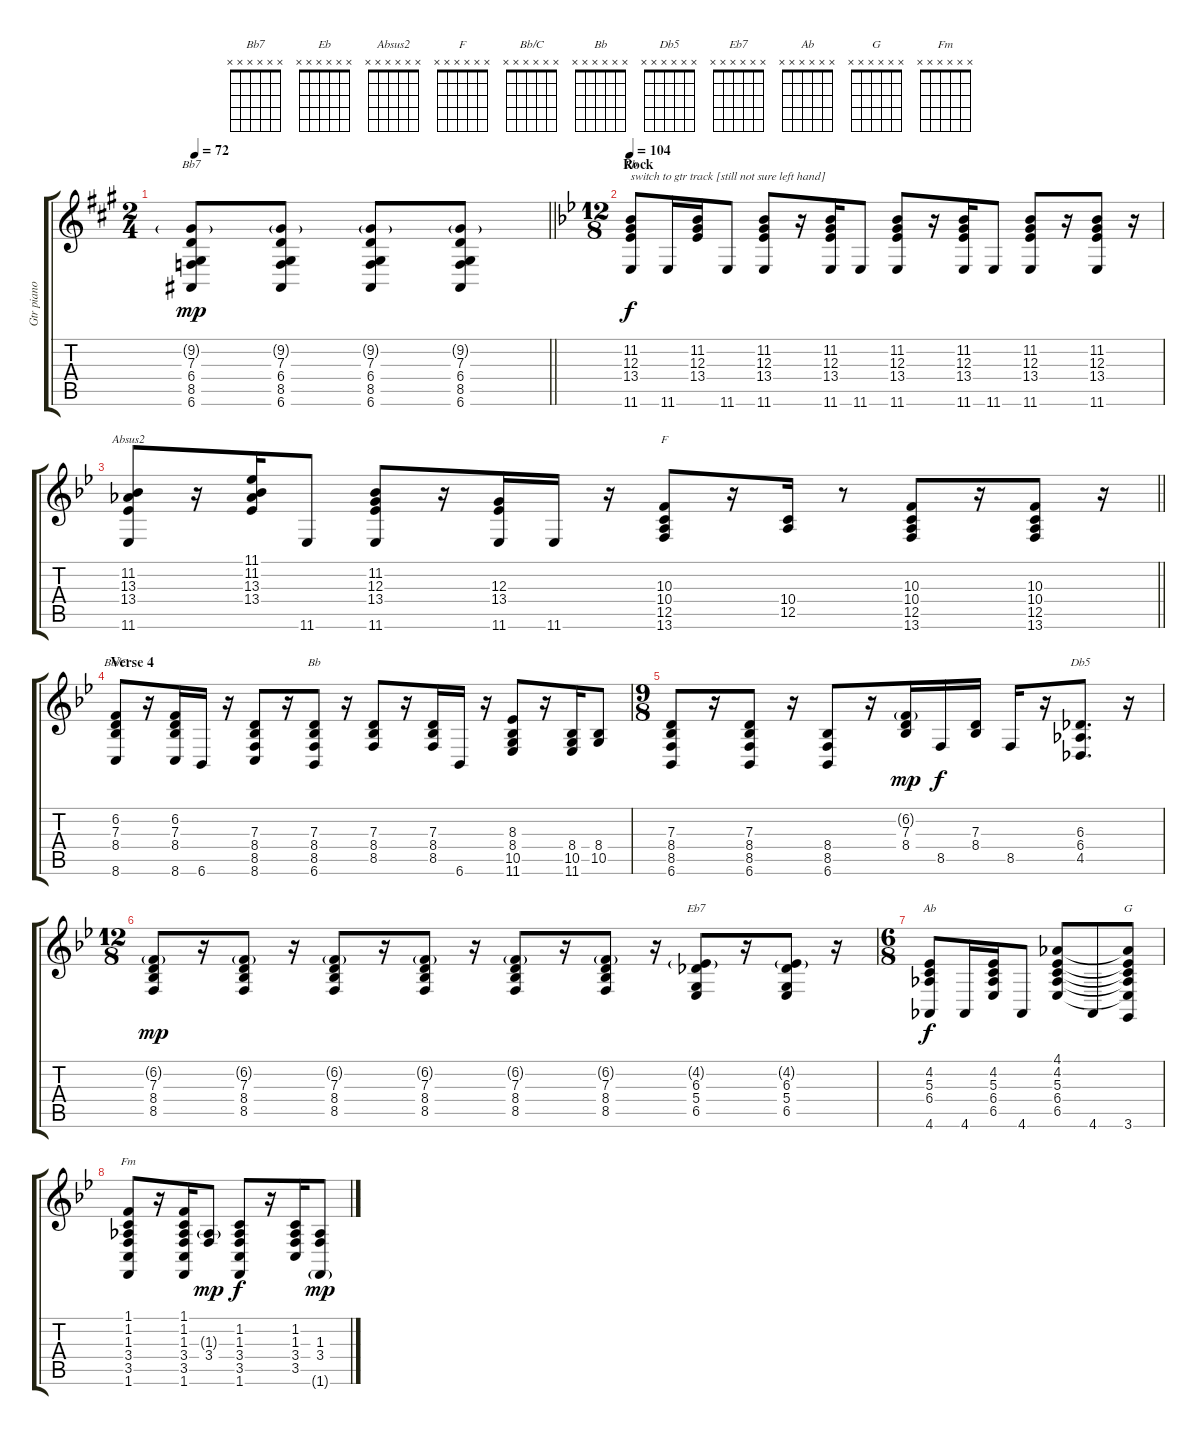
\track ("Gtr piano adap (optional)" "Gtr piano ") {instrument acousticgrandpiano}
\staff {score tabs}
\tuning (E4 B3 G3 D3 A2 E2) {hide}
\chord ("Bb7" x x x x x x)
\chord ("Eb" x x x x x x)
\chord ("Absus2" x x x x x x)
\chord ("F" x x x x x x)
\chord ("Bb/C" x x x x x x)
\chord ("Bb" x x x x x x)
\chord ("Db5" x x x x x x)
\chord ("Eb7" x x x x x x)
\chord ("Ab" x x x x x x)
\chord ("G" x x x x x x)
\chord ("Fm" x x x x x x)
\ts (2 4)
\tempo 72
\clef g2
\barLineRight lightlight
\ks a
(9.2{g} 7.3 6.4 8.5 6.6).8{ch "Bb7" dy mp} (9.2{g} 7.3 6.4 8.5 6.6).8 (9.2{g} 7.3 6.4 8.5 6.6).8 (9.2{g} 7.3 6.4 8.5 6.6).8 |
\ts (12 8)
\section ("" "Rock")
\tempo 105
\tempo 104
\ks bb
(11.2 12.3 13.4 11.6).8{ch "Eb" txt "switch to gtr track [still not sure left hand]" dy f} 11.6.16 (11.2 12.3 13.4).16 11.6.8 (11.2 12.3 13.4 11.6).8 r.16 (11.2 12.3 13.4 11.6).16 11.6.8 (11.2 12.3 13.4 11.6).8 r.16 (11.2 12.3 13.4 11.6).16 11.6.8 (11.2 12.3 13.4 11.6).8 r.16 (11.2 12.3 13.4 11.6).8 r.16 |
\barLineRight lightlight
(11.2 13.3 13.4 11.6).8{ch "Absus2"} r.16 (11.1 11.2 13.3 13.4).16 11.6.8 (11.2 12.3 13.4 11.6).8 r.16 (12.3 13.4 11.6).16 11.6.16 r.16 (10.3 10.4 12.5 13.6).8{ch "F"} r.16 (10.4 12.5).16 r.8 (10.3 10.4 12.5 13.6).8 r.16 (10.3 10.4 12.5 13.6).8 r.16 |
\section ("" "Verse 4")
(6.2 7.3 8.4 8.6).8{ch "Bb/C"} r.16 (6.2 7.3 8.4 8.6).16 6.6.16 r.16 (7.3 8.4 8.5 8.6).8 r.16 (7.3 8.4 8.5 6.6).8{ch "Bb"} r.16 (7.3 8.4 8.5).8 r.16 (7.3 8.4 8.5).16 6.6.16 r.16 (8.3 8.4 10.5 11.6).8 r.16 (8.4 10.5 11.6).16 (8.4 10.5).8 |
\ts (9 8)
(7.3 8.4 8.5 6.6).8 r.16 (7.3 8.4 8.5 6.6).8 r.16 (8.4 8.5 6.6).8 r.16 (6.2{g} 7.3 8.4).16{dy mp} 8.5.16{dy f} (7.3 8.4).16 8.5.16 r.16 (6.3 6.4 4.5).8{d ch "Db5"} r.16 |
\ts (12 8)
(6.2{g} 7.3 8.4 8.5).8{dy mp} r.16 (6.2{g} 7.3 8.4 8.5).8 r.16 (6.2{g} 7.3 8.4 8.5).8 r.16 (6.2{g} 7.3 8.4 8.5).8 r.16 (6.2{g} 7.3 8.4 8.5).8 r.16 (6.2{g} 7.3 8.4 8.5).8 r.16 (4.2{g} 6.3 5.4 6.5).8{ch "Eb7"} r.16 (4.2{g} 6.3 5.4 6.5).8 r.16 |
\ts (6 8)
(4.2 5.3 6.4 4.6).8{ch "Ab" dy f} 4.6.16 (4.2 5.3 6.4 6.5).16 4.6.8 (4.1 4.2 5.3 6.4 6.5).8 4.6.8 (4.1{t} 4.2{t} 5.3{t} 6.4{t} 6.5{t} 3.6).8{ch "G"} |
(1.1 1.2 1.3 3.4 3.5 1.6).8{ch "Fm"} r.16 (1.1 1.2 1.3 3.4 3.5 1.6).16 (1.3{g} 3.4).8{dy mp} (1.2 1.3 3.4 3.5 1.6).8{dy f} r.16 (1.2 1.3 3.4 3.5).16 (1.3 3.4 1.6{g}).8{dy mp}
